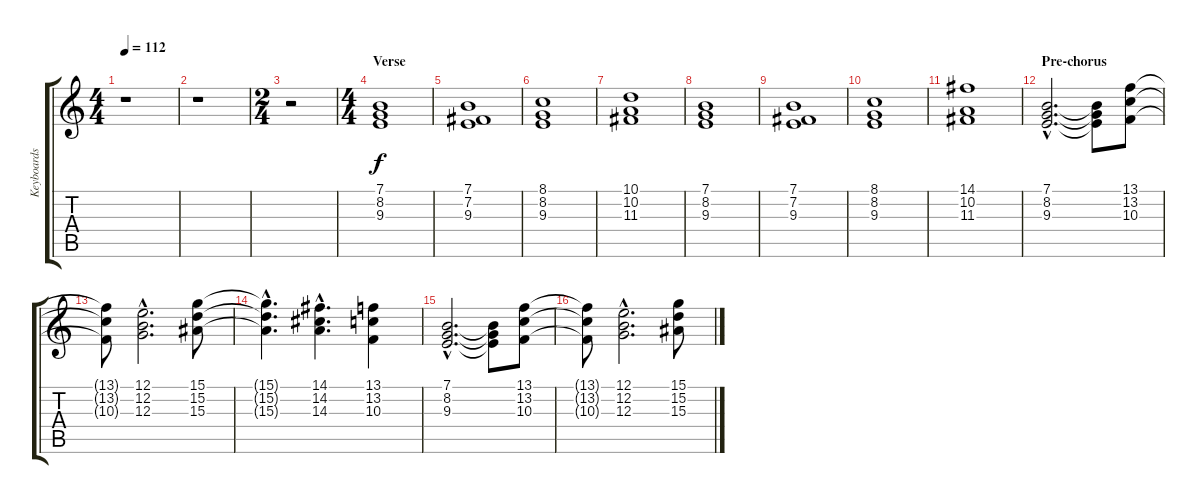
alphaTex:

\track ("Keyboards" "Keyboards") {instrument harpsichord}
\staff {score tabs}
\tuning (E4 B3 G3 D3 A2 E2) {hide}
\ts (4 4)
\tempo 112
\clef g2
\ks c
r.1{dy f} |
r.1 |
\ts (2 4)
r.2 |
\ts (4 4)
\section ("" "Verse")
(7.1 8.2 9.3).1 |
(7.1 7.2 9.3).1 |
(8.1 8.2 9.3).1 |
(10.1 10.2 11.3).1 |
(7.1 8.2 9.3).1 |
(7.1 7.2 9.3).1 |
(8.1 8.2 9.3).1 |
(14.1 10.2 11.3).1 |
\section ("" "Pre-chorus ")
(7.1{hac} 8.2{hac} 9.3{hac}).2{d} (7.1{t} 8.2{t} 9.3{t}).8 (13.1 13.2 10.3).8 |
(13.1{t} 13.2{t} 10.3{t}).8 (12.1{hac} 12.2{hac} 12.3{hac}).2{d} (15.1 15.2 15.3).8 |
(15.1{hac t} 15.2{hac t} 15.3{hac t}).4{d} (14.1{hac} 14.2{hac} 14.3{hac}).4{d} (13.1 13.2 10.3).4 |
(7.1{hac} 8.2{hac} 9.3{hac}).2{d} (7.1{t} 8.2{t} 9.3{t}).8 (13.1 13.2 10.3).8 |
(13.1{t} 13.2{t} 10.3{t}).8 (12.1{hac} 12.2{hac} 12.3{hac}).2{d} (15.1 15.2 15.3).8
